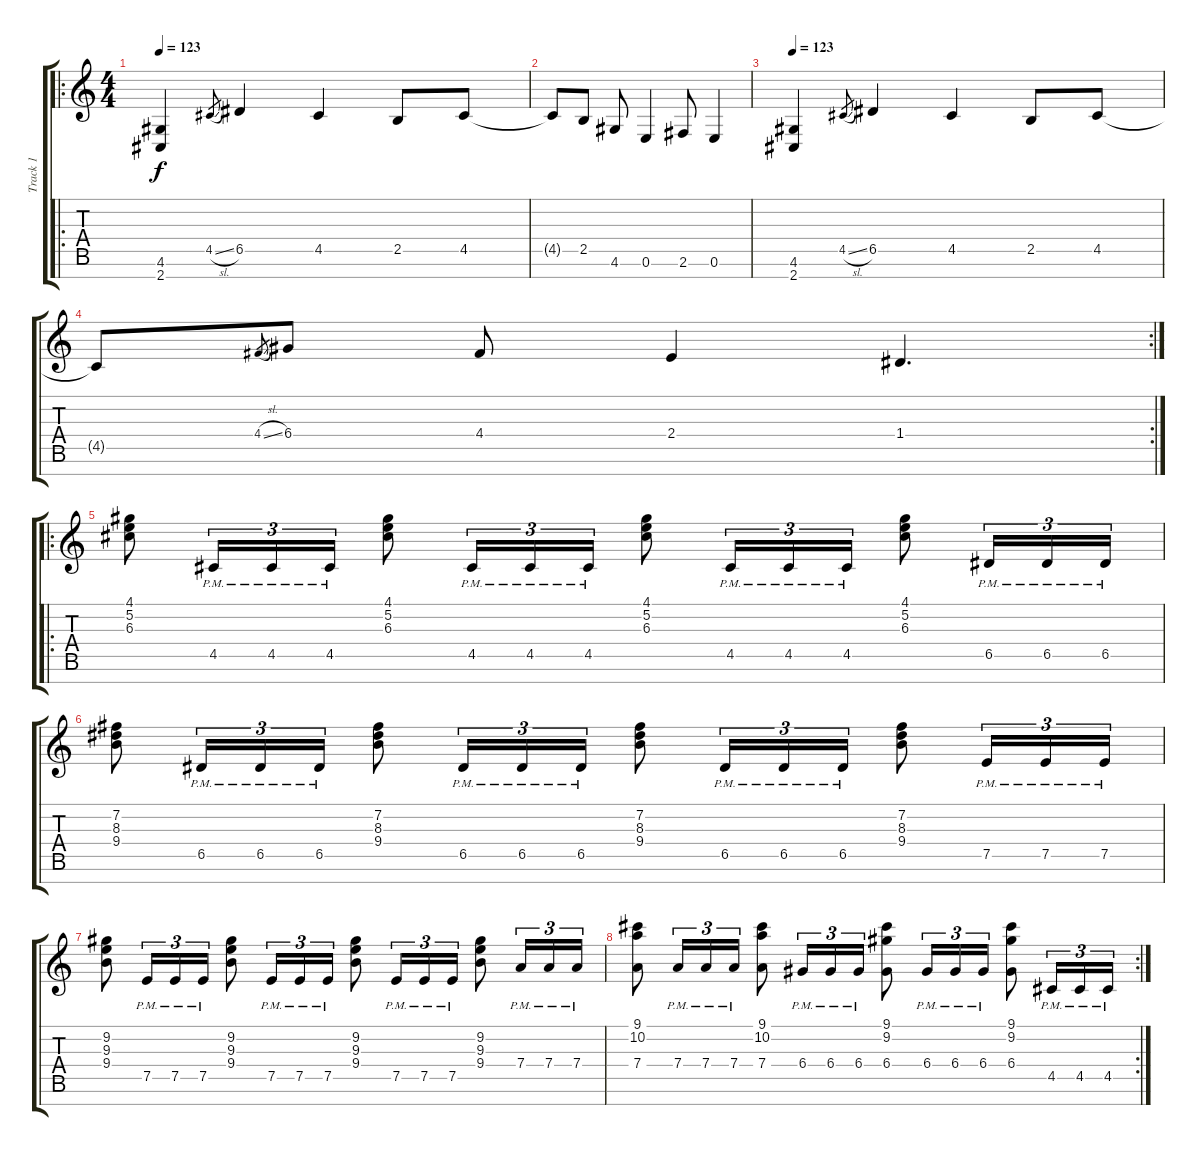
\track ("Track 1" "Track 1") {instrument distortionguitar}
\staff {score tabs}
\tuning (E4 B3 G3 D3 A2 E2 B1) {hide}
\ro
\ts (4 4)
\tempo 123
\clef g2
\ks c
(4.6 2.7).4{dy f} 4.5{sl}.8{gr} 6.5.4 4.5.4 2.5.8 4.5.8 |
4.5{t}.8 2.5.8 4.6.8 0.6.4 2.6.8 0.6.4 |
\tempo 123
(4.6 2.7).4 4.5{sl}.8{gr} 6.5.4 4.5.4 2.5.8 4.5.8 |
\rc 2
4.5{t}.8 4.4{sl}.8{gr} 6.4.8 4.4.8 2.4.4 1.4.4{d} |
\ro
(4.1 5.2 6.3).8 4.5{pm}.16{tu (3 2)} 4.5{pm}.16{tu (3 2)} 4.5{pm}.16{tu (3 2)} (4.1 5.2 6.3).8 4.5{pm}.16{tu (3 2)} 4.5{pm}.16{tu (3 2)} 4.5{pm}.16{tu (3 2)} (4.1 5.2 6.3).8 4.5{pm}.16{tu (3 2)} 4.5{pm}.16{tu (3 2)} 4.5{pm}.16{tu (3 2)} (4.1 5.2 6.3).8 6.5{pm}.16{tu (3 2)} 6.5{pm}.16{tu (3 2)} 6.5{pm}.16{tu (3 2)} |
(7.2 8.3 9.4).8 6.5{pm}.16{tu (3 2)} 6.5{pm}.16{tu (3 2)} 6.5{pm}.16{tu (3 2)} (7.2 8.3 9.4).8 6.5{pm}.16{tu (3 2)} 6.5{pm}.16{tu (3 2)} 6.5{pm}.16{tu (3 2)} (7.2 8.3 9.4).8 6.5{pm}.16{tu (3 2)} 6.5{pm}.16{tu (3 2)} 6.5{pm}.16{tu (3 2)} (7.2 8.3 9.4).8 7.5{pm}.16{tu (3 2)} 7.5{pm}.16{tu (3 2)} 7.5{pm}.16{tu (3 2)} |
(9.2 9.3 9.4).8 7.5{pm}.16{tu (3 2)} 7.5{pm}.16{tu (3 2)} 7.5{pm}.16{tu (3 2)} (9.2 9.3 9.4).8 7.5{pm}.16{tu (3 2)} 7.5{pm}.16{tu (3 2)} 7.5{pm}.16{tu (3 2)} (9.2 9.3 9.4).8 7.5{pm}.16{tu (3 2)} 7.5{pm}.16{tu (3 2)} 7.5{pm}.16{tu (3 2)} (9.2 9.3 9.4).8 7.4{pm}.16{tu (3 2)} 7.4{pm}.16{tu (3 2)} 7.4{pm}.16{tu (3 2)} |
\rc 2
(9.1 10.2 7.4).8 7.4{pm}.16{tu (3 2)} 7.4{pm}.16{tu (3 2)} 7.4{pm}.16{tu (3 2)} (9.1 10.2 7.4).8 6.4{pm}.16{tu (3 2)} 6.4{pm}.16{tu (3 2)} 6.4{pm}.16{tu (3 2)} (9.1 9.2 6.4).8 6.4{pm}.16{tu (3 2)} 6.4{pm}.16{tu (3 2)} 6.4{pm}.16{tu (3 2)} (9.1 9.2 6.4).8 4.5{pm}.16{tu (3 2)} 4.5{pm}.16{tu (3 2)} 4.5{pm}.16{tu (3 2)}
